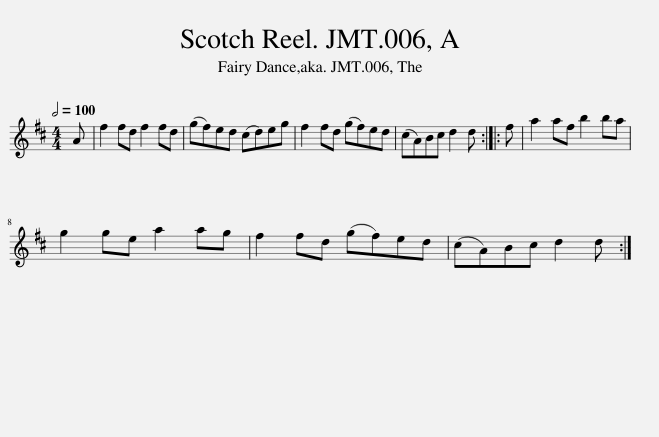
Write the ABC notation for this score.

X:1
L:1/8
Q:1/2=100
M:4/4
I:linebreak $
K:D
V:1 treble
V:1
 A | f2 fd f2 fd | (gf)ed (cd)eg | f2 fd (gf)ed | (cA)Bc d2 d :: %5
 f | a2 af b2 ba |$ g2 ge a2 ag | f2 fd (gf)ed | (cA)Bc d2 d :| %10
